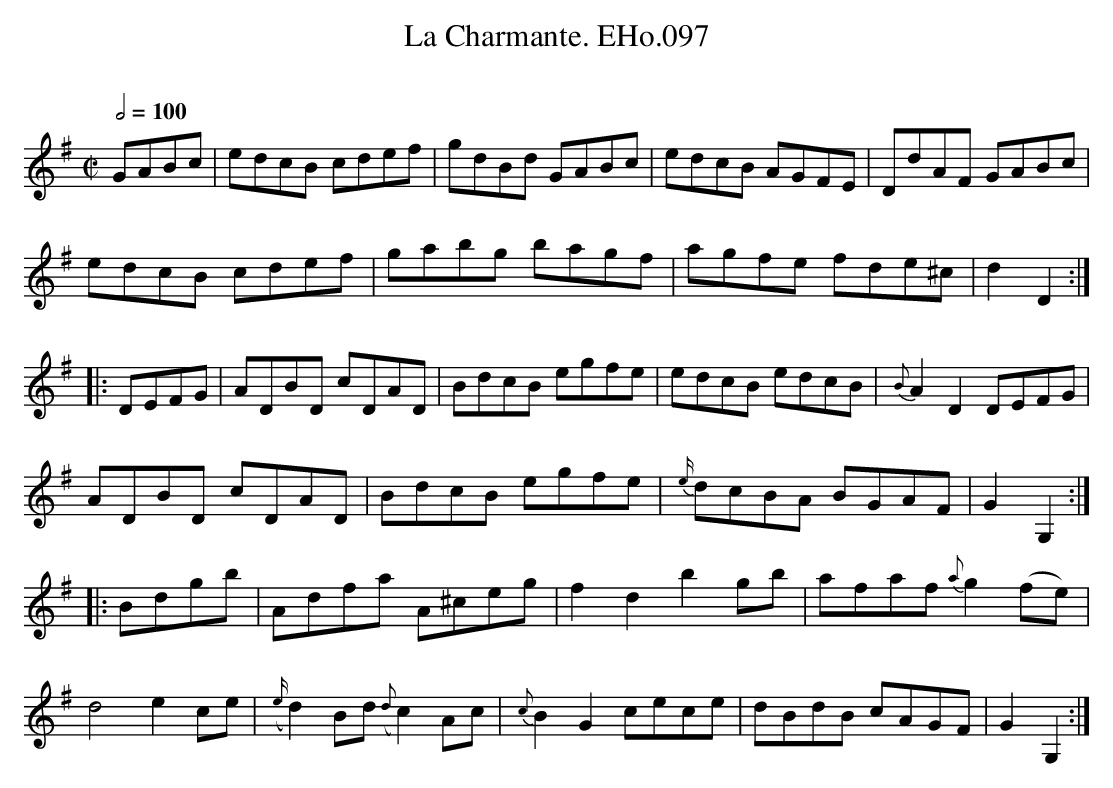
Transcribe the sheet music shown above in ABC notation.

X:1
T:La Charmante. EHo.097
M:C|
L:1/8
Q:1/2=100
O:
K:G
GABc | edcB cdef | gdBd GABc | edcB AGFE | DdAF GABc |
edcB cdef | gabg bagf | agfe fde^c | d2D2 :|
|: DEFG | ADBD cDAD | BdcB egfe | edcB edcB | {B}A2D2 DEFG |
ADBD cDAD | BdcB egfe | {e/}dcBA BGAF | G2G,2 :|
|: Bdgb | Adfa A^ceg | f2d2 b2 gb | afaf{a}g2(fe) |
d4e2ce | {(e/}d2)Bd {(d}c2)Ac | {c}B2G2 cece | dBdB cAGF | G2G,2 :|
